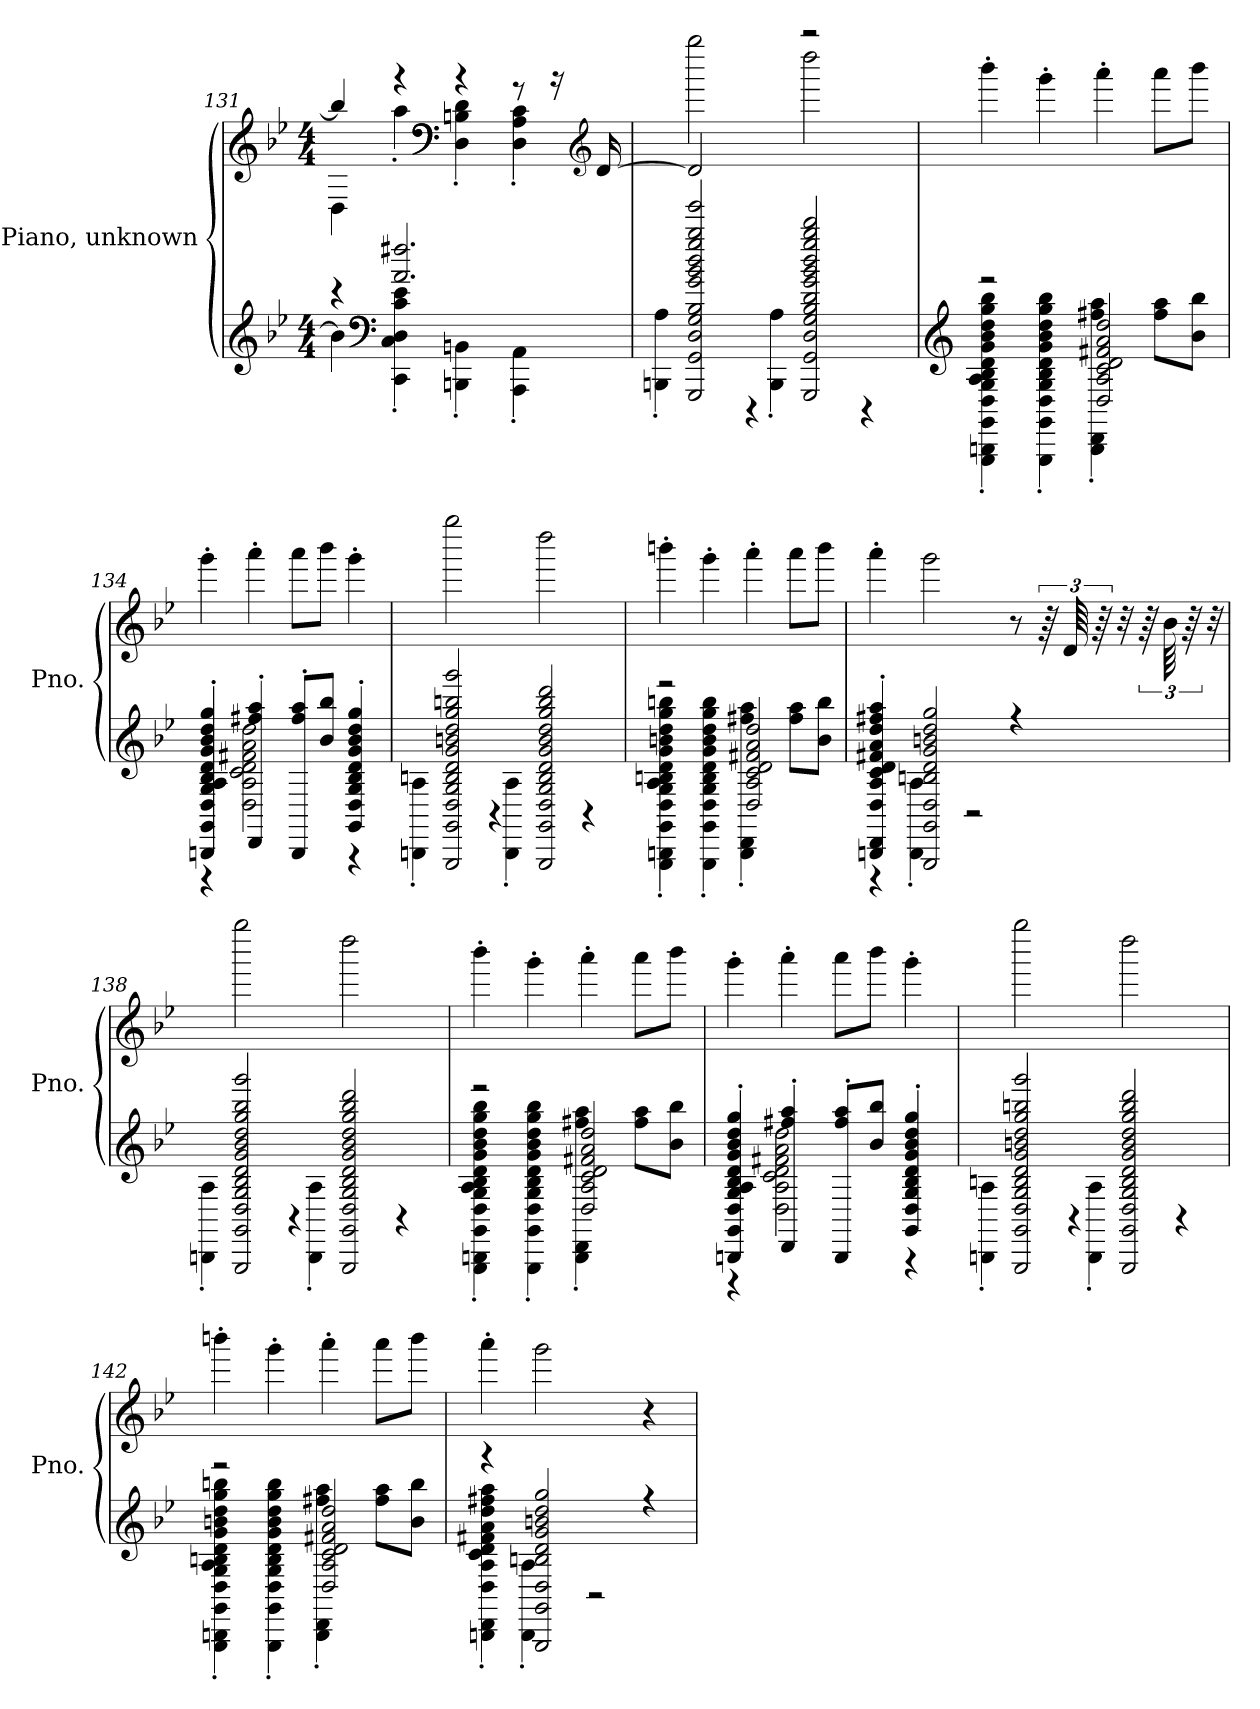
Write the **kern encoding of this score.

**kern	**kern
*part1	*part1
*staff2	*staff1
*I"Piano, unknown	*
*I'Pno.	*
!!LO:LB:g=z
*clefG2	*clefG2
*k[b-e-]	*k[b-e-]
*M4/4	*M4/4
=131	=131
*^	*^
4r	4b\]	4bb/]	4D\
*clefF4	*	*	*
2.a/ 2.ff#X/	4CC\' 4C\' 4D\' 4c\' 4e-\'	4r	4aa'\
*	*	*clefF4	*
.	4BBBn\' 4BBn\'	4r	4D\' 4Bn\' 4d\'
.	4AAA\' 4AA\'	8r	4D\' 4A\' 4c\'
.	.	16r	.
*	*	*clefG2	*
.	.	[16d/	.
=132	=132	=132	=132
2GGG/ 2GG/ 2D/ 2G/ 2B-/ 2g/ 2b-/ 2dd/ 2gg/ 2bb-/ 2ggg/	4BBBn\' 4A\'	2d/]	2gggg\
.	4r	.	.
2GGG/ 2GG/ 2D/ 2G/ 2B-/ 2d/ 2g/ 2b-/ 2dd/ 2gg/ 2bb-/ 2ddd/	4BBB\' 4A\'	2r	2dddd\
.	4r	.	.
*	*	*v	*v
=133	=133	=133
*clefG2	*	*
2r	4GGG\' 4BBBn\' 4GG\' 4D\' 4G\' 4A\' 4B-\' 4d\' 4g\' 4b-\' 4dd\' 4gg\' 4bb-\'	4bbb-'\
.	4GGG\' 4GG\' 4D\' 4G\' 4B-\' 4d\' 4g\' 4b-\' 4dd\' 4gg\' 4bb-\'	4ggg'\
2D/ 2A/ 2c/ 2d/ 2f#X/ 2a/ 2dd/	4BBB\' 4DD\' 4ff#X\' 4aa\'	4aaa'\
.	8ff#\ 8aa\L	8aaa\L
.	8b-\ 8bb-\J	8bbb-\J
=134	=134	=134
4BBBn/' 4GG/' 4D/' 4G/' 4A/' 4B-/' 4d/' 4g/' 4b-/' 4dd/' 4gg/'	4r	4ggg'\
4DD/' 4ff#X/' 4aa/'	2D\ 2A\ 2c\ 2d\ 2f#X\ 2a\ 2dd\	4aaa'\
8BBB/' 8ff#/' 8aa/'L	.	8aaa\L
8b-/ 8bb-/J	.	8bbb-\J
4GG/' 4D/' 4G/' 4B-/' 4d/' 4g/' 4b-/' 4dd/' 4gg/'	4r	4ggg'\
!!LO:LB:g=z
=135	=135	=135
2GGG/ 2GG/ 2D/ 2G/ 2Bn/ 2d/ 2g/ 2bn/ 2dd/ 2gg/ 2bbn/ 2ggg/	4BBBn\' 4A\'	2gggg\
.	4r	.
2GGG/ 2GG/ 2D/ 2G/ 2B/ 2d/ 2g/ 2b/ 2dd/ 2gg/ 2bb/ 2ddd/	4BBB\' 4A\'	2dddd\
.	4r	.
=136	=136	=136
2r	4GGG\' 4BBBn\' 4GG\' 4D\' 4G\' 4A\' 4Bn\' 4d\' 4g\' 4bn\' 4dd\' 4gg\' 4bbn\'	4bbbn'\
.	4GGG\' 4GG\' 4D\' 4G\' 4B\' 4d\' 4g\' 4b\' 4dd\' 4gg\' 4bb\'	4ggg'\
2D/ 2A/ 2c/ 2d/ 2f#X/ 2a/ 2dd/	4BBB\' 4DD\' 4ff#X\' 4aa\'	4aaa'\
.	8ff#\ 8aa\L	8aaa\L
.	8b\ 8bb\J	8bbb\J
=137	=137	=137
4BBBn/' 4DD/' 4D/' 4A/' 4c/' 4d/' 4f#X/' 4a/' 4dd/' 4ff#X/' 4aa/'	4r	4aaa'\
2GGG/ 2GG/ 2D/ 2Bn/ 2d/ 2g/ 2bn/ 2dd/ 2gg/	4BBB\' 4A\'	2ggg\
.	2r	.
4r	.	8r
.	.	96r
.	.	96d/
.	.	96r
.	.	32r
.	.	96r
.	.	96b-\
.	.	96r
.	.	32r
=138	=138	=138
2GGG/ 2GG/ 2D/ 2G/ 2B-/ 2d/ 2g/ 2b-/ 2dd/ 2gg/ 2bb-/ 2ggg/	4BBBn\' 4A\'	2gggg\
.	4r	.
2GGG/ 2GG/ 2D/ 2G/ 2B-/ 2d/ 2g/ 2b-/ 2dd/ 2gg/ 2bb-/ 2ddd/	4BBB\' 4A\'	2dddd\
.	4r	.
!!LO:LB:g=z
=139	=139	=139
2r	4GGG\' 4BBBn\' 4GG\' 4D\' 4G\' 4A\' 4B-\' 4d\' 4g\' 4b-\' 4dd\' 4gg\' 4bb-\'	4bbb-'\
.	4GGG\' 4GG\' 4D\' 4G\' 4B-\' 4d\' 4g\' 4b-\' 4dd\' 4gg\' 4bb-\'	4ggg'\
2D/ 2A/ 2c/ 2d/ 2f#X/ 2a/ 2dd/	4BBB\' 4DD\' 4ff#X\' 4aa\'	4aaa'\
.	8ff#\ 8aa\L	8aaa\L
.	8b-\ 8bb-\J	8bbb-\J
=140	=140	=140
4BBBn/' 4GG/' 4D/' 4G/' 4A/' 4B-/' 4d/' 4g/' 4b-/' 4dd/' 4gg/'	4r	4ggg'\
4DD/' 4ff#X/' 4aa/'	2D\ 2A\ 2c\ 2d\ 2f#X\ 2a\ 2dd\	4aaa'\
8BBB/' 8ff#/' 8aa/'L	.	8aaa\L
8b-/ 8bb-/J	.	8bbb-\J
4GG/' 4D/' 4G/' 4B-/' 4d/' 4g/' 4b-/' 4dd/' 4gg/'	4r	4ggg'\
=141	=141	=141
2GGG/ 2GG/ 2D/ 2G/ 2Bn/ 2d/ 2g/ 2bn/ 2dd/ 2gg/ 2bbn/ 2ggg/	4BBBn\' 4A\'	2gggg\
.	4r	.
2GGG/ 2GG/ 2D/ 2G/ 2B/ 2d/ 2g/ 2b/ 2dd/ 2gg/ 2bb/ 2ddd/	4BBB\' 4A\'	2dddd\
.	4r	.
=142	=142	=142
2r	4GGG\' 4BBBn\' 4GG\' 4D\' 4G\' 4A\' 4Bn\' 4d\' 4g\' 4bn\' 4dd\' 4gg\' 4bbn\'	4bbbn'\
.	4GGG\' 4GG\' 4D\' 4G\' 4B\' 4d\' 4g\' 4b\' 4dd\' 4gg\' 4bb\'	4ggg'\
2D/ 2A/ 2c/ 2d/ 2f#X/ 2a/ 2dd/	4BBB\' 4DD\' 4ff#X\' 4aa\'	4aaa'\
.	8ff#\ 8aa\L	8aaa\L
.	8b\ 8bb\J	8bbb\J
=143	=143	=143
4r	4BBBn\' 4DD\' 4D\' 4A\' 4c\' 4d\' 4f#X\' 4a\' 4dd\' 4ff#X\' 4aa\'	4aaa'\
2GGG/ 2GG/ 2D/ 2Bn/ 2d/ 2g/ 2bn/ 2dd/ 2gg/	4BBB\' 4A\'	2ggg\
.	2r	.
4r	.	4r
*v	*v	*
=	=
*-	*-
